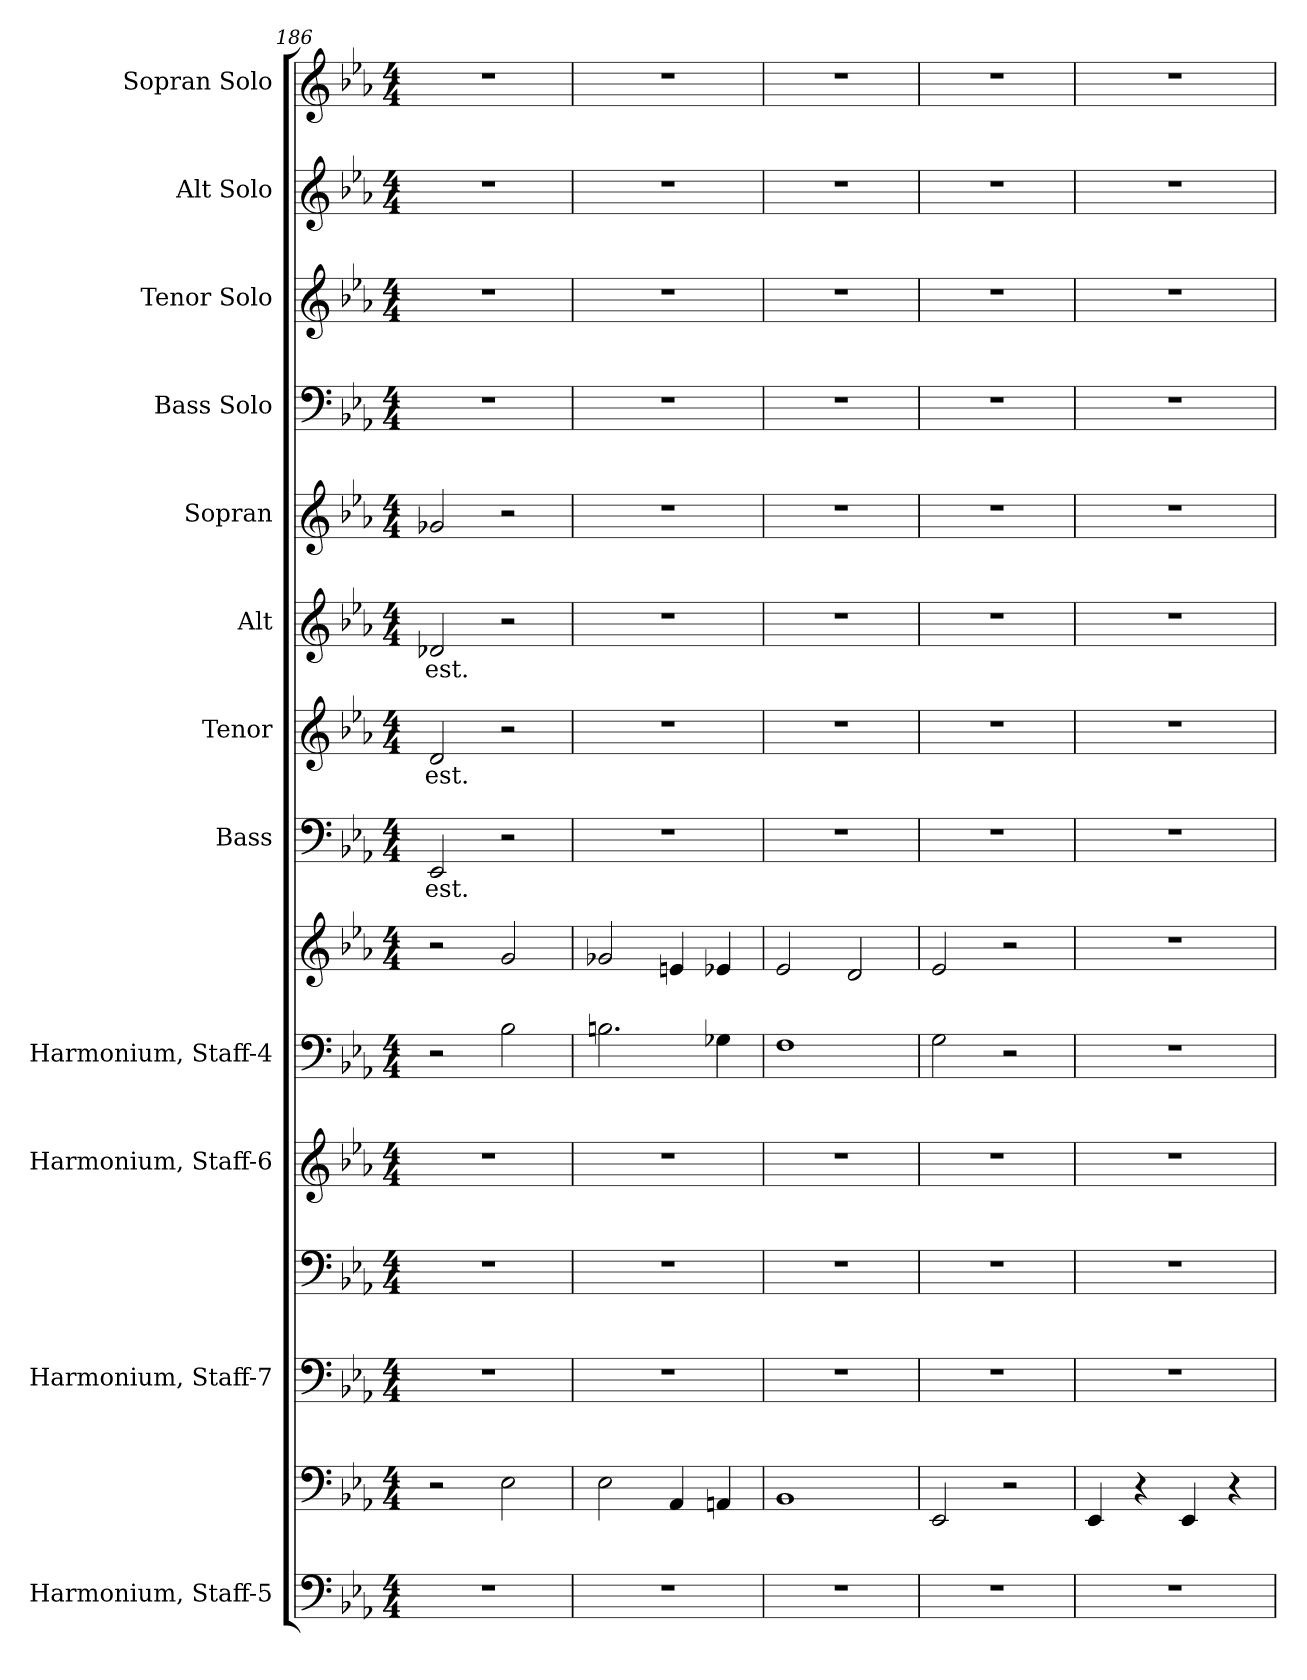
**kern	**kern	**kern	**kern	**kern	**kern	**kern	**kern	**text	**kern	**text	**kern	**text	**kern	**kern	**kern	**kern	**kern
*part12	*part12	*part11	*part11	*part10	*part9	*part9	*part8	*part8	*part7	*part7	*part6	*part6	*part5	*part4	*part3	*part2	*part1
*staff15	*staff14	*staff13	*staff12	*staff11	*staff10	*staff9	*staff8	*staff8	*staff7	*staff7	*staff6	*staff6	*staff5	*staff4	*staff3	*staff2	*staff1
*I"Harmonium, Staff-5	*	*I"Harmonium, Staff-7	*	*I"Harmonium, Staff-6	*I"Harmonium, Staff-4	*	*I"Bass	*	*I"Tenor	*	*I"Alt	*	*I"Sopran	*I"Bass Solo	*I"Tenor Solo	*I"Alt Solo	*I"Sopran Solo
*	*	*	*	*	*	*	*I'Bss	*	*I'Ten	*	*I'Alt	*	*I'Sop	*I'BS	*I'TS	*I'AS	*I'SS
*clefF4	*clefF4	*clefF4	*clefF4	*clefG2	*clefF4	*clefG2	*clefF4	*	*clefG2	*	*clefG2	*	*clefG2	*clefF4	*clefG2	*clefG2	*clefG2
*	*	*	*	*	*	*	*	*	*ITrd4c7	*	*ITrd2c3	*	*ITrd2c3	*	*ITrd4c7	*	*ITrd2c3
*k[b-e-a-]	*k[b-e-a-]	*k[b-e-a-]	*k[b-e-a-]	*k[b-e-a-]	*k[b-e-a-]	*k[b-e-a-]	*k[b-e-a-]	*	*k[b-e-a-d-]	*	*k[]	*	*k[]	*k[b-e-a-]	*k[b-e-a-d-]	*k[b-e-a-]	*k[]
*M4/4	*M4/4	*M4/4	*M4/4	*M4/4	*M4/4	*M4/4	*M4/4	*	*M4/4	*	*M4/4	*	*M4/4	*M4/4	*M4/4	*M4/4	*M4/4
=186	=186	=186	=186	=186	=186	=186	=186	=186	=186	=186	=186	=186	=186	=186	=186	=186	=186
1r	2r	1r	1r	1r	2r	2r	2EE-/	est.	2G/	est.	2B-X/	est.	2e-X/	1r	1r	1r	1r
.	2E-\	.	.	.	2B-\	2g/	2r	.	2r	.	2r	.	2r	.	.	.	.
=187	=187	=187	=187	=187	=187	=187	=187	=187	=187	=187	=187	=187	=187	=187	=187	=187	=187
1r	2E-\	1r	1r	1r	2.Bn\	2g-X/	1r	.	1r	.	1r	.	1r	1r	1r	1r	1r
.	4AA-/	.	.	.	.	4en/	.	.	.	.	.	.	.	.	.	.	.
.	4AAn/	.	.	.	4G-X\	4e-X/	.	.	.	.	.	.	.	.	.	.	.
=188	=188	=188	=188	=188	=188	=188	=188	=188	=188	=188	=188	=188	=188	=188	=188	=188	=188
1r	1BB-	1r	1r	1r	1F	2e-/	1r	.	1r	.	1r	.	1r	1r	1r	1r	1r
.	.	.	.	.	.	2d/	.	.	.	.	.	.	.	.	.	.	.
=189	=189	=189	=189	=189	=189	=189	=189	=189	=189	=189	=189	=189	=189	=189	=189	=189	=189
1r	2EE-/	1r	1r	1r	2G\	2e-/	1r	.	1r	.	1r	.	1r	1r	1r	1r	1r
.	2r	.	.	.	2r	2r	.	.	.	.	.	.	.	.	.	.	.
=190	=190	=190	=190	=190	=190	=190	=190	=190	=190	=190	=190	=190	=190	=190	=190	=190	=190
1r	4EE-/	1r	1r	1r	1r	1r	1r	.	1r	.	1r	.	1r	1r	1r	1r	1r
.	4r	.	.	.	.	.	.	.	.	.	.	.	.	.	.	.	.
.	4EE-/	.	.	.	.	.	.	.	.	.	.	.	.	.	.	.	.
.	4r	.	.	.	.	.	.	.	.	.	.	.	.	.	.	.	.
=	=	=	=	=	=	=	=	=	=	=	=	=	=	=	=	=	=
*-	*-	*-	*-	*-	*-	*-	*-	*-	*-	*-	*-	*-	*-	*-	*-	*-	*-
